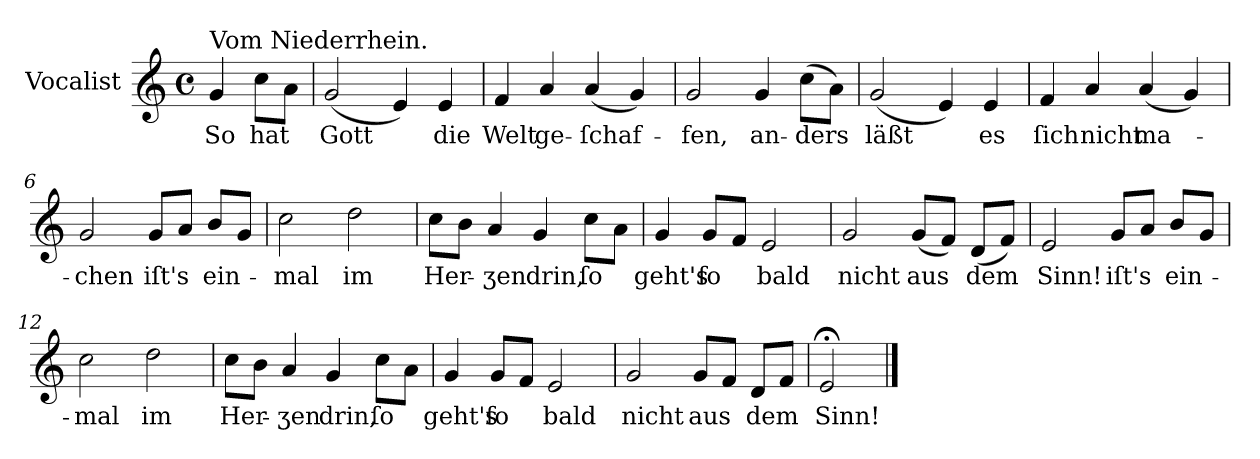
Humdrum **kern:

**kern	**text
*part1	*part1
*staff1	*staff1
*I"Vocalist	*
*k[]	*
*M4/4	*
*met(c)	*
=	=
!LO:TX:a:t=Vom Niederrhein.	!
4g	So
8ccL	hat
8aJ	.
=1	=1
(2g	Gott
4e)	.
4e	die
=2	=2
4f	Welt
4a	ge-
(4a	-ſchaf-
4g)	.
=3	=3
2g	-fen,
4g	an-
(8ccL	-ders
8aJ)	.
=4	=4
(2g	läßt
4e)	.
4e	es
=5	=5
4f	ſich
4a	nicht
(4a	ma-
4g)	.
=6	=6
2g	-chen
8gL	iſt's
8aJ	.
8bL	ein-
8gJ	.
=7	=7
2cc	-mal
2dd	im
=8	=8
8ccL	Her-
8bJ	.
4a	-ʒen
4g	drin,
8ccL	ſo
8aJ	.
=9	=9
4g	geht's
8gL	ſo
8fJ	.
2e	bald
=10	=10
2g	nicht
(8gL	aus
8fJ)	.
(8dL	dem
8fJ)	.
=11	=11
2e	Sinn!
8gL	iſt's
8aJ	.
8bL	ein-
8gJ	.
=12	=12
2cc	-mal
2dd	im
=13	=13
8ccL	Her-
8bJ	.
4a	-ʒen
4g	drin,
8ccL	ſo
8aJ	.
=14	=14
4g	geht's
8gL	ſo
8fJ	.
2e	bald
=15	=15
2g	nicht
8gL	aus
8fJ	.
8dL	dem
8fJ	.
=16	=16
2e;<	Sinn!
==	==
*-	*-
